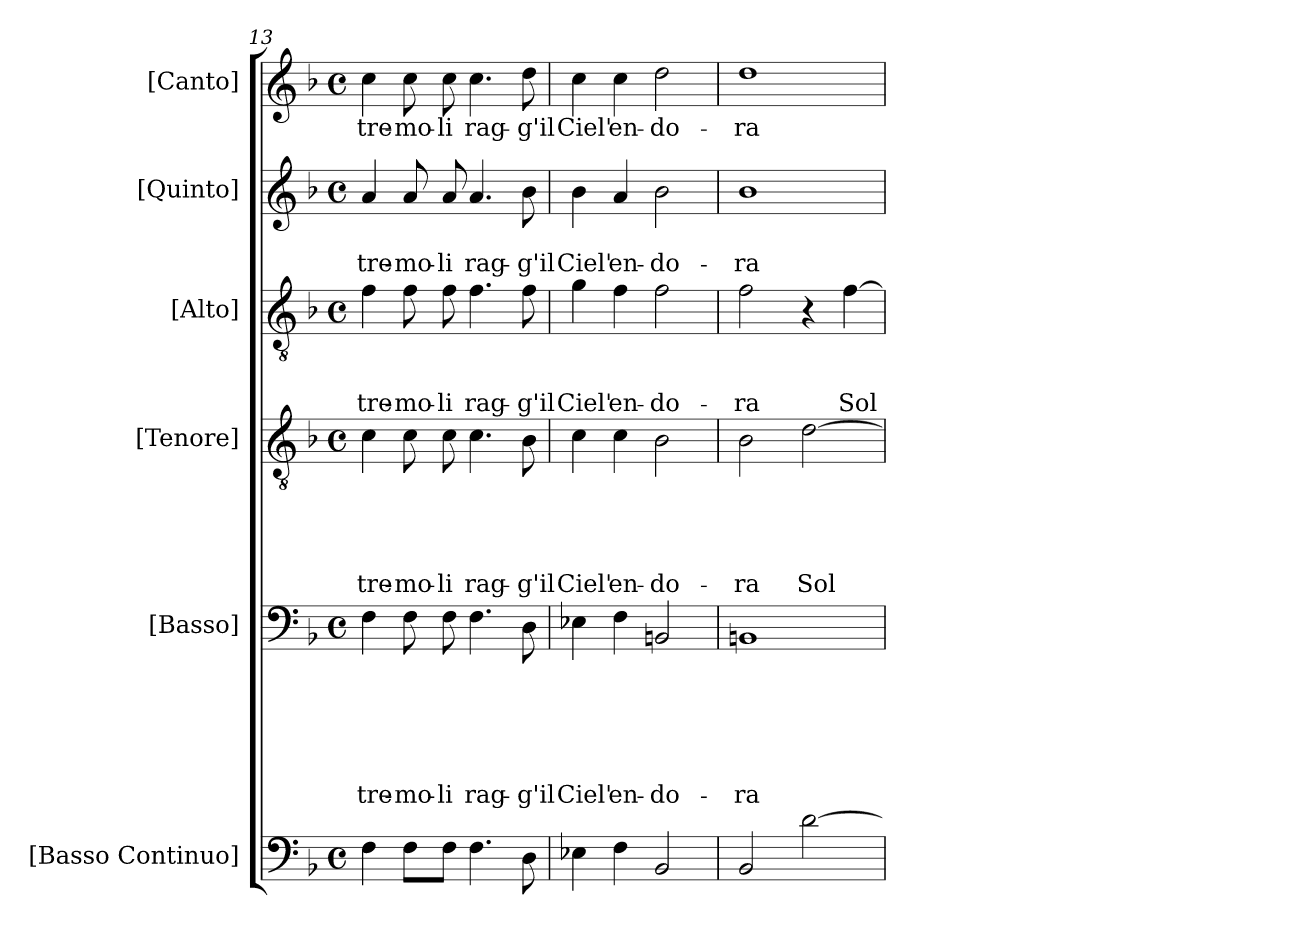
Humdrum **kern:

**kern	**kern	**text	**text	**text	**text	**text	**text	**kern	**text	**text	**text	**text	**text	**kern	**text	**text	**text	**kern	**text	**text	**kern	**text
*part6	*part5	*part5	*part5	*part5	*part5	*part5	*part5	*part4	*part4	*part4	*part4	*part4	*part4	*part3	*part3	*part3	*part3	*part2	*part2	*part2	*part1	*part1
*staff6	*staff5	*staff5	*staff5	*staff5	*staff5	*staff5	*staff5	*staff4	*staff4	*staff4	*staff4	*staff4	*staff4	*staff3	*staff3	*staff3	*staff3	*staff2	*staff2	*staff2	*staff1	*staff1
*I"[Basso Continuo]	*I"[Basso]	*	*	*	*	*	*	*I"[Tenore]	*	*	*	*	*	*I"[Alto]	*	*	*	*I"[Quinto]	*	*	*I"[Canto]	*
*clefF4	*clefF4	*	*	*	*	*	*	*clefGv2	*	*	*	*	*	*clefGv2	*	*	*	*clefG2	*	*	*clefG2	*
*k[b-]	*k[b-]	*	*	*	*	*	*	*k[b-]	*	*	*	*	*	*k[b-]	*	*	*	*k[b-]	*	*	*k[b-]	*
*F:	*F:	*	*	*	*	*	*	*F:	*	*	*	*	*	*F:	*	*	*	*F:	*	*	*F:	*
*M4/4	*M4/4	*	*	*	*	*	*	*M4/4	*	*	*	*	*	*M4/4	*	*	*	*M4/4	*	*	*M4/4	*
*met(c)	*met(c)	*	*	*	*	*	*	*met(c)	*	*	*	*	*	*met(c)	*	*	*	*met(c)	*	*	*met(c)	*
=13	=13	=13	=13	=13	=13	=13	=13	=13	=13	=13	=13	=13	=13	=13	=13	=13	=13	=13	=13	=13	=13	=13
!	!	!	!	!	!	!	!LO:LY:b	!	!	!	!	!	!LO:LY:b	!	!	!	!LO:LY:b	!	!	!LO:LY:b	!	!LO:LY:b
4F\	4F\	.	.	.	.	.	tre-	4c\	.	.	.	.	tre-	4f\	.	.	tre-	4a/	.	tre-	4cc\	tre-
!	!	!	!	!	!	!	!LO:LY:b	!	!	!	!	!	!LO:LY:b	!	!	!	!LO:LY:b	!	!	!LO:LY:b	!	!LO:LY:b
8F\L	8F\	.	.	.	.	.	-mo-	8c\	.	.	.	.	-mo-	8f\	.	.	-mo-	8a/	.	-mo-	8cc\	-mo-
!	!	!	!	!	!	!	!LO:LY:b:rj	!	!	!	!	!	!LO:LY:b:rj	!	!	!	!LO:LY:b:rj	!	!	!LO:LY:b:rj	!	!LO:LY:b:rj
8F\J	8F\	.	.	.	.	.	-li	8c\	.	.	.	.	-li	8f\	.	.	-li	8a/	.	-li	8cc\	-li
!	!	!	!	!	!	!	!LO:LY:b	!	!	!	!	!	!LO:LY:b	!	!	!	!LO:LY:b	!	!	!LO:LY:b	!	!LO:LY:b
4.F\	4.F\	.	.	.	.	.	rag-	4.c\	.	.	.	.	rag-	4.f\	.	.	rag-	4.a/	.	rag-	4.cc\	rag-
!	!	!	!	!	!	!	!LO:LY:b	!	!	!	!	!	!LO:LY:b	!	!	!	!LO:LY:b	!	!	!LO:LY:b	!	!LO:LY:b
8D\	8D\	.	.	.	.	.	-g'il	8B-\	.	.	.	.	-g'il	8f\	.	.	-g'il	8b-\	.	-g'il	8dd\	-g'il
=14	=14	=14	=14	=14	=14	=14	=14	=14	=14	=14	=14	=14	=14	=14	=14	=14	=14	=14	=14	=14	=14	=14
!	!	!	!	!	!	!	!LO:LY:b	!	!	!	!	!	!LO:LY:b	!	!	!	!LO:LY:b	!	!	!LO:LY:b	!	!LO:LY:b
4E-X\	4E-X\	.	.	.	.	.	Ciel'	4c\	.	.	.	.	Ciel'	4g\	.	.	Ciel'	4b-\	.	Ciel'	4cc\	Ciel'
!	!	!	!	!	!	!	!LO:LY:b	!	!	!	!	!	!LO:LY:b	!	!	!	!LO:LY:b	!	!	!LO:LY:b	!	!LO:LY:b
4F\	4F\	.	.	.	.	.	en-	4c\	.	.	.	.	en-	4f\	.	.	en-	4a/	.	en-	4cc\	en-
!	!	!	!	!	!	!	!LO:LY:b	!	!	!	!	!	!LO:LY:b	!	!	!	!LO:LY:b	!	!	!LO:LY:b	!	!LO:LY:b
2BB-/	2BB/	.	.	.	.	.	-do-	2B-\	.	.	.	.	-do-	2f\	.	.	-do-	2b-\	.	-do-	2dd\	-do-
=15	=15	=15	=15	=15	=15	=15	=15	=15	=15	=15	=15	=15	=15	=15	=15	=15	=15	=15	=15	=15	=15	=15
!	!	!	!	!	!	!	!LO:LY:b	!	!	!	!	!	!LO:LY:b	!	!	!	!LO:LY:b	!	!	!LO:LY:b	!	!LO:LY:b
2BB-/	1BB	.	.	.	.	.	-ra	2B-\	.	.	.	.	-ra	2f\	.	.	-ra	1b-	.	-ra	1dd	-ra
!	!	!	!	!	!	!	!	!	!	!	!	!	!LO:LY:b	!	!	!	!	!	!	!	!	!
[<2d\	.	.	.	.	.	.	.	[<2d\	.	.	.	.	Sol	4r	.	.	.	.	.	.	.	.
!	!	!	!	!	!	!	!	!	!	!	!	!	!	!	!	!	!LO:LY:b	!	!	!	!	!
.	.	.	.	.	.	.	.	.	.	.	.	.	.	[<4f\	.	.	Sol	.	.	.	.	.
=	=	=	=	=	=	=	=	=	=	=	=	=	=	=	=	=	=	=	=	=	=	=
*-	*-	*-	*-	*-	*-	*-	*-	*-	*-	*-	*-	*-	*-	*-	*-	*-	*-	*-	*-	*-	*-	*-
